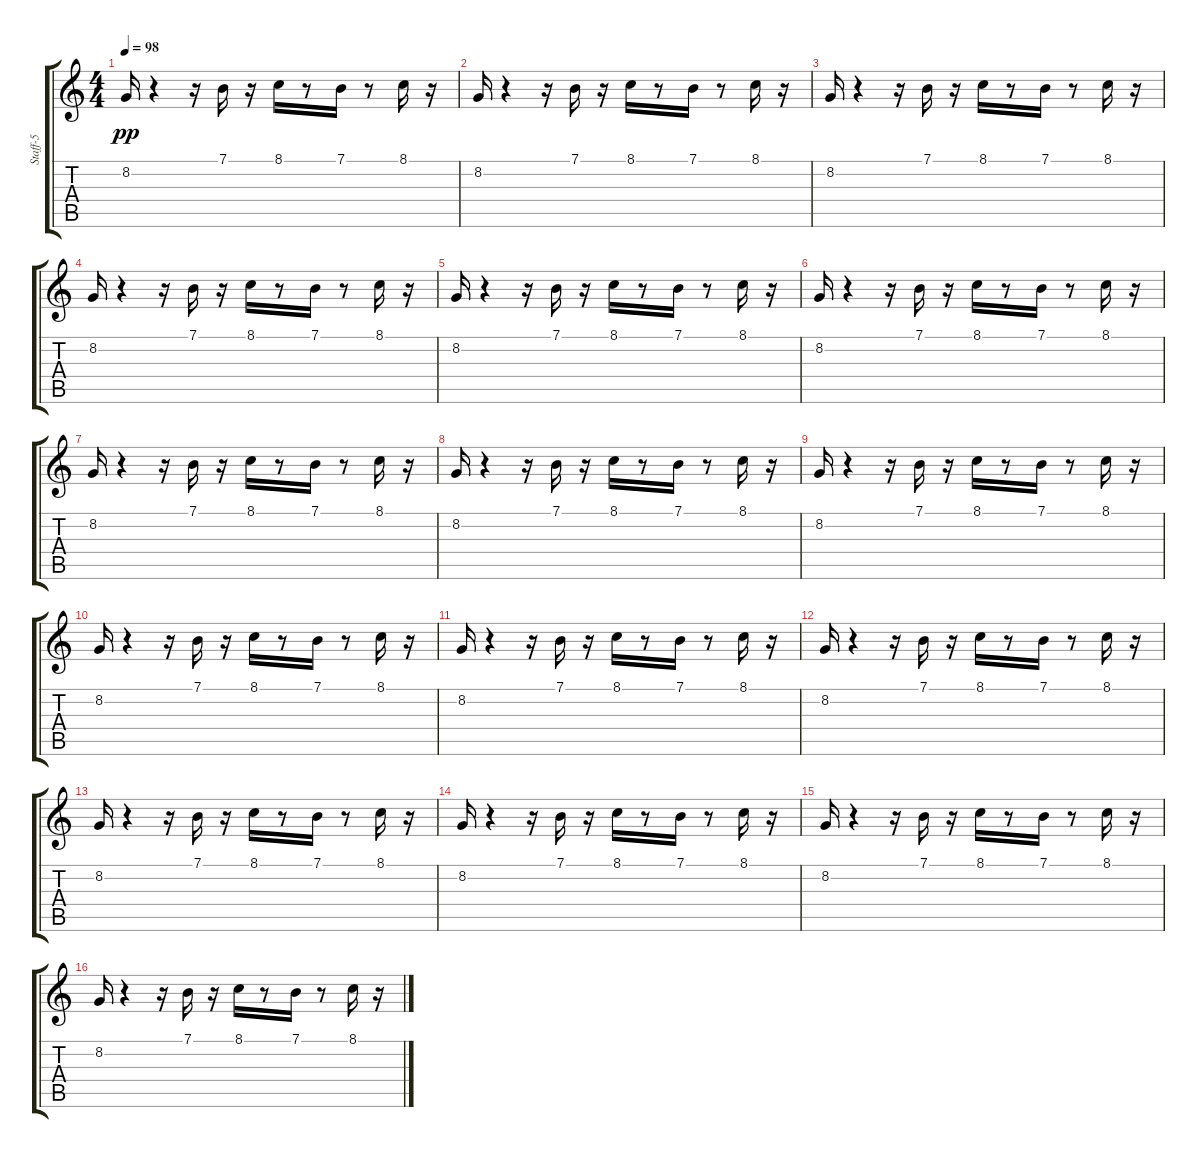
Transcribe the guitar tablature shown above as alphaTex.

\track ("Staff-5" "Staff-5") {instrument electricpiano1}
\staff {score tabs}
\tuning (E4 B3 G3 D3 A2 E2) {hide}
\ts (4 4)
\tempo 98
\clef g2
\ks c
8.2.16{dy pp} r.4 r.16 7.1.16 r.16 8.1.16 r.8 7.1.16 r.8 8.1.16 r.16 |
8.2.16 r.4 r.16 7.1.16 r.16 8.1.16 r.8 7.1.16 r.8 8.1.16 r.16 |
8.2.16 r.4 r.16 7.1.16 r.16 8.1.16 r.8 7.1.16 r.8 8.1.16 r.16 |
8.2.16 r.4 r.16 7.1.16 r.16 8.1.16 r.8 7.1.16 r.8 8.1.16 r.16 |
8.2.16 r.4 r.16 7.1.16 r.16 8.1.16 r.8 7.1.16 r.8 8.1.16 r.16 |
8.2.16 r.4 r.16 7.1.16 r.16 8.1.16 r.8 7.1.16 r.8 8.1.16 r.16 |
8.2.16 r.4 r.16 7.1.16 r.16 8.1.16 r.8 7.1.16 r.8 8.1.16 r.16 |
8.2.16 r.4 r.16 7.1.16 r.16 8.1.16 r.8 7.1.16 r.8 8.1.16 r.16 |
8.2.16 r.4 r.16 7.1.16 r.16 8.1.16 r.8 7.1.16 r.8 8.1.16 r.16 |
8.2.16 r.4 r.16 7.1.16 r.16 8.1.16 r.8 7.1.16 r.8 8.1.16 r.16 |
8.2.16 r.4 r.16 7.1.16 r.16 8.1.16 r.8 7.1.16 r.8 8.1.16 r.16 |
8.2.16 r.4 r.16 7.1.16 r.16 8.1.16 r.8 7.1.16 r.8 8.1.16 r.16 |
8.2.16 r.4 r.16 7.1.16 r.16 8.1.16 r.8 7.1.16 r.8 8.1.16 r.16 |
8.2.16 r.4 r.16 7.1.16 r.16 8.1.16 r.8 7.1.16 r.8 8.1.16 r.16 |
8.2.16 r.4 r.16 7.1.16 r.16 8.1.16 r.8 7.1.16 r.8 8.1.16 r.16 |
8.2.16 r.4 r.16 7.1.16 r.16 8.1.16 r.8 7.1.16 r.8 8.1.16 r.16
